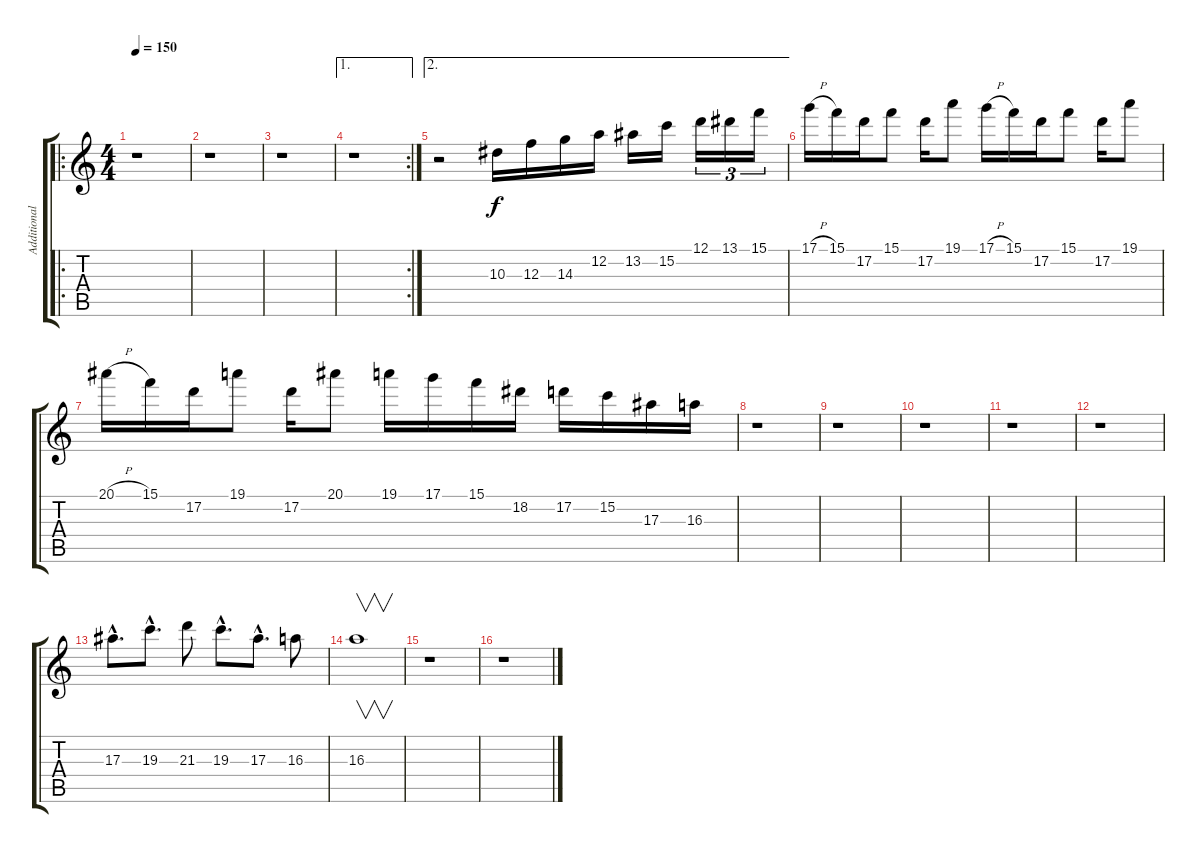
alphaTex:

\track ("Additional Guitars" "Additional") {instrument distortionguitar}
\staff {score tabs}
\tuning (D4 A3 F3 C3 G2 D2) {hide}
\ro
\ts (4 4)
\tempo 150
\clef g2
\ks c
r.1{dy f instrument distortionguitar} |
r.1 |
r.1 |
\ae 1
\rc 2
r.1 |
\ae 2
r.2 10.3.16 12.3.16 14.3.16 12.2.16 13.2.16 15.2.16 12.1.16{tu (3 2)} 13.1.16{tu (3 2)} 15.1.16{tu (3 2)} |
17.1{h}.16 15.1.16 17.2.16 15.1.8 17.2.16 19.1.8 17.1{h}.16 15.1.16 17.2.16 15.1.8 17.2.16 19.1.8 |
20.1{h}.16 15.1.16 17.2.16 19.1.8 17.2.16 20.1.8 19.1.16 17.1.16 15.1.16 18.2.16 17.2.16 15.2.16 17.3.16 16.3.16 |
r.1 |
r.1 |
r.1 |
r.1 |
r.1 |
17.3{hac}.8{d} 19.3{hac}.8{d} 21.3.8 19.3{hac}.8{d} 17.3{hac}.8{d} 16.3.8 |
16.3.1{v} |
r.1 |
r.1
